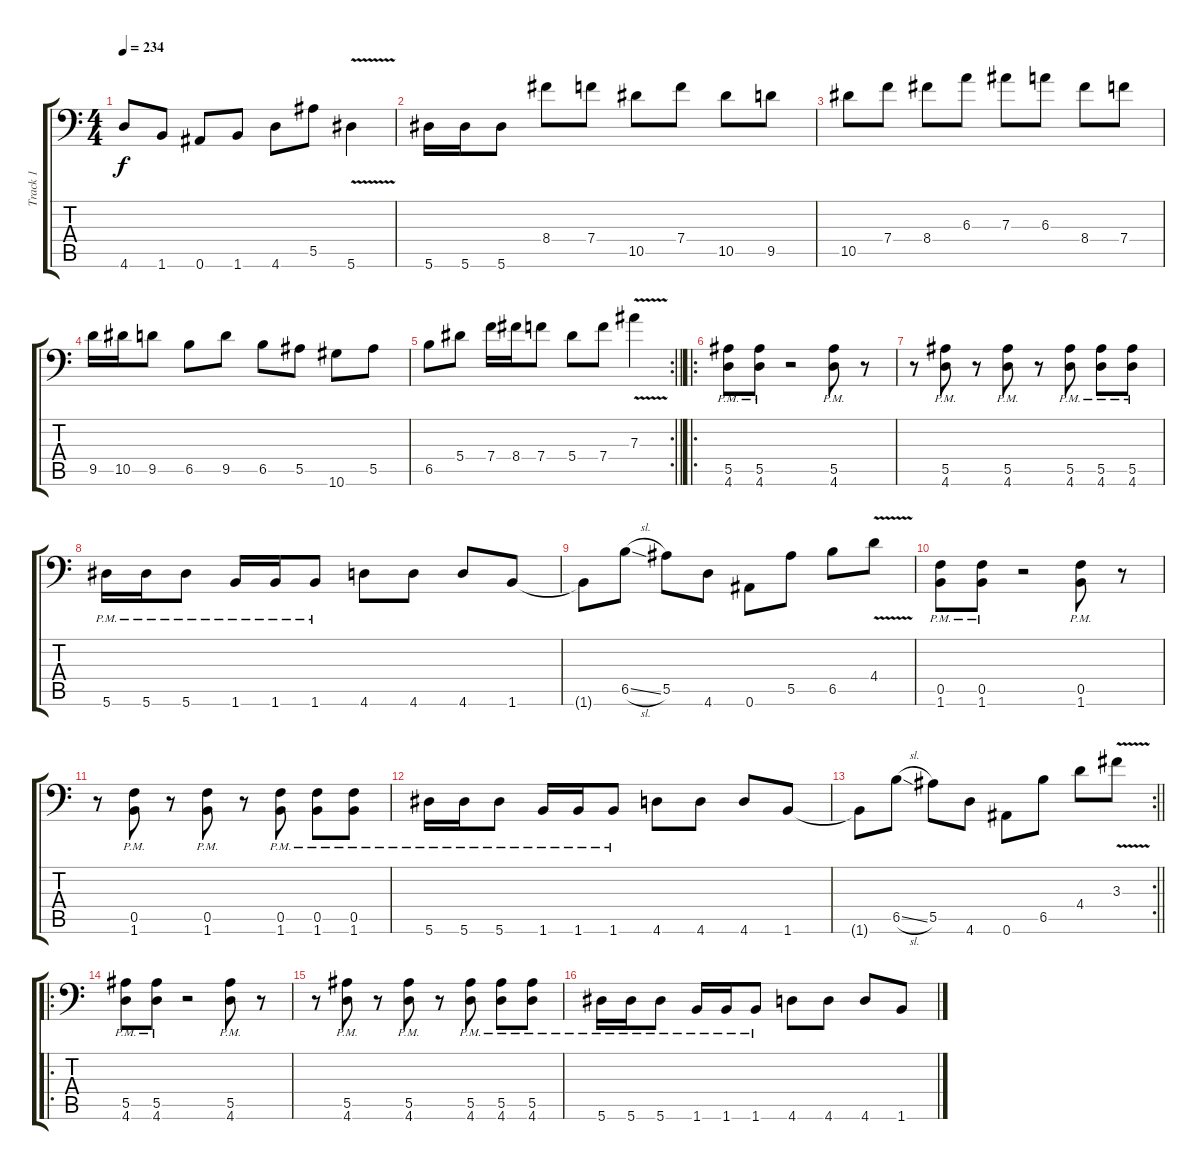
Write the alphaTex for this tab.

\track ("Track 1" "Track 1") {instrument distortionguitar}
\staff {score tabs}
\tuning (C4 G3 Eb3 Bb2 F2 Bb1) {hide}
\ts (4 4)
\tempo 234
\clef f4
\ks c
4.6.8{dy f} 1.6.8 0.6.8 1.6.8 4.6.8 5.5.8 5.6{v}.4 |
5.6.16 5.6.16 5.6.8 8.4.8 7.4.8 10.5.8 7.4.8 10.5.8 9.5.8 |
10.5.8 7.4.8 8.4.8 6.3.8 7.3.8 6.3.8 8.4.8 7.4.8 |
9.5.16 10.5.16 9.5.8 6.5.8 9.5.8 6.5.8 5.5.8 10.6.8 5.5.8 |
\rc 2
\barLineRight lightlight
6.5.8 5.4.8 7.4.16 8.4.16 7.4.8 5.4.8 7.4.8 7.3{v}.4 |
\ro
(5.5{pm} 4.6{pm}).8 (5.5{pm} 4.6{pm}).8 r.2 (5.5{pm} 4.6{pm}).8 r.8 |
r.8 (5.5{pm} 4.6{pm}).8 r.8 (5.5{pm} 4.6{pm}).8 r.8 (5.5{pm} 4.6{pm}).8 (5.5{pm} 4.6{pm}).8 (5.5{pm} 4.6{pm}).8 |
5.6{pm}.16 5.6{pm}.16 5.6{pm}.8 1.6{pm}.16 1.6{pm}.16 1.6{pm}.8 4.6.8 4.6.8 4.6.8 1.6.8 |
1.6{t}.8 6.5{sl}.8 5.5.8 4.6.8 0.6.8 5.5.8 6.5.8 4.4{v}.8 |
(0.5{pm} 1.6{pm}).8 (0.5{pm} 1.6{pm}).8 r.2 (0.5{pm} 1.6{pm}).8 r.8 |
r.8 (0.5{pm} 1.6{pm}).8 r.8 (0.5{pm} 1.6{pm}).8 r.8 (0.5{pm} 1.6{pm}).8 (0.5{pm} 1.6{pm}).8 (0.5{pm} 1.6{pm}).8 |
5.6{pm}.16 5.6{pm}.16 5.6{pm}.8 1.6{pm}.16 1.6{pm}.16 1.6{pm}.8 4.6.8 4.6.8 4.6.8 1.6.8 |
\rc 2
\barLineRight lightlight
1.6{t}.8 6.5{sl}.8 5.5.8 4.6.8 0.6.8 6.5.8 4.4.8 3.3{v}.8 |
\ro
(5.5{pm} 4.6{pm}).8 (5.5{pm} 4.6{pm}).8 r.2 (5.5{pm} 4.6{pm}).8 r.8 |
r.8 (5.5{pm} 4.6{pm}).8 r.8 (5.5{pm} 4.6{pm}).8 r.8 (5.5{pm} 4.6{pm}).8 (5.5{pm} 4.6{pm}).8 (5.5{pm} 4.6{pm}).8 |
5.6{pm}.16 5.6{pm}.16 5.6{pm}.8 1.6{pm}.16 1.6{pm}.16 1.6{pm}.8 4.6.8 4.6.8 4.6.8 1.6.8
